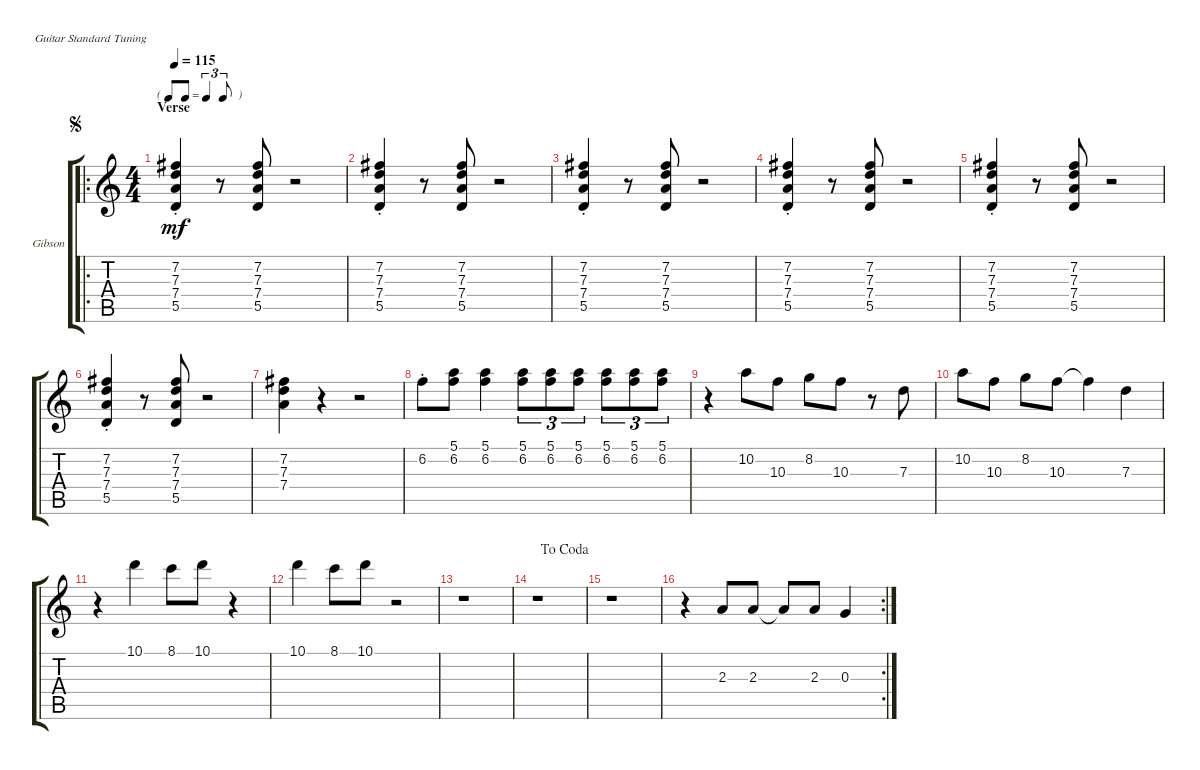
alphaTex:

\defaultSystemsLayout 4
\bracketExtendMode groupsimilarinstruments
\firstSystemTrackNameOrientation horizontal
\otherSystemsTrackNameOrientation horizontal
\track ("Jimmy Rogers" "Gibson") {instrument electricguitarclean}
\staff {score tabs}
\tuning (E4 B3 G3 D3 A2 E2)
\ro
\ts (4 4)
\tf triplet8th
\section ("" "Verse")
\jump segno
\tempo 115
\clef g2
\scale
0.333333
\ks c
(7.2{st} 7.3{st} 7.4{st} 5.5{st}).4{dy mf} r.8 (7.2 7.3 7.4 5.5).8 r.2 |
\scale
0.333333 (7.2{st} 7.3{st} 7.4{st} 5.5{st}).4 r.8 (7.2 7.3 7.4 5.5).8 r.2 |
\scale
0.333333 (7.2{st} 7.3{st} 7.4{st} 5.5{st}).4 r.8 (7.2 7.3 7.4 5.5).8 r.2 |
\scale
0.333333 (7.2{st} 7.3{st} 7.4{st} 5.5{st}).4 r.8 (7.2 7.3 7.4 5.5).8 r.2 |
\scale
0.333333 (7.2{st} 7.3{st} 7.4{st} 5.5{st}).4 r.8 (7.2 7.3 7.4 5.5).8 r.2 |
\scale
0.333333 (7.2{st} 7.3{st} 7.4{st} 5.5{st}).4 r.8 (7.2 7.3 7.4 5.5).8 r.2 |
\scale
0.333333 (7.2 7.3 7.4).4 r.4 r.2 |
\scale
0.333333 6.2{st}.8 (6.2 5.1).8 (6.2 5.1).4 (5.1 6.2).8{tu (3 2)} (5.1 6.2).8{tu (3 2)} (5.1 6.2).8{tu (3 2)} (5.1 6.2).8{tu (3 2)} (5.1 6.2).8{tu (3 2)} (5.1 6.2).8{tu (3 2)} |
\scale
0.333333 r.4 10.2.8 10.3.8 8.2.8 10.3.8 r.8 7.3.8 |
\scale
0.333333 10.2.8 10.3.8 8.2.8 10.3.8 10.3{t}.4 7.3.4 |
\scale
0.333333 r.4 10.1.4 8.1.8 10.1.8 r.4 |
\scale
0.333333 10.1.4 8.1.8 10.1.8 r.2 |
\scale
0.333333 r.1 |
\jump dacoda
\scale
0.333333 r.1 |
\scale
0.303483 r.1 |
\rc 2
\scale
0.333333 r.4 2.3.8 2.3.8 2.3{t}.8 2.3.8 0.3.4
